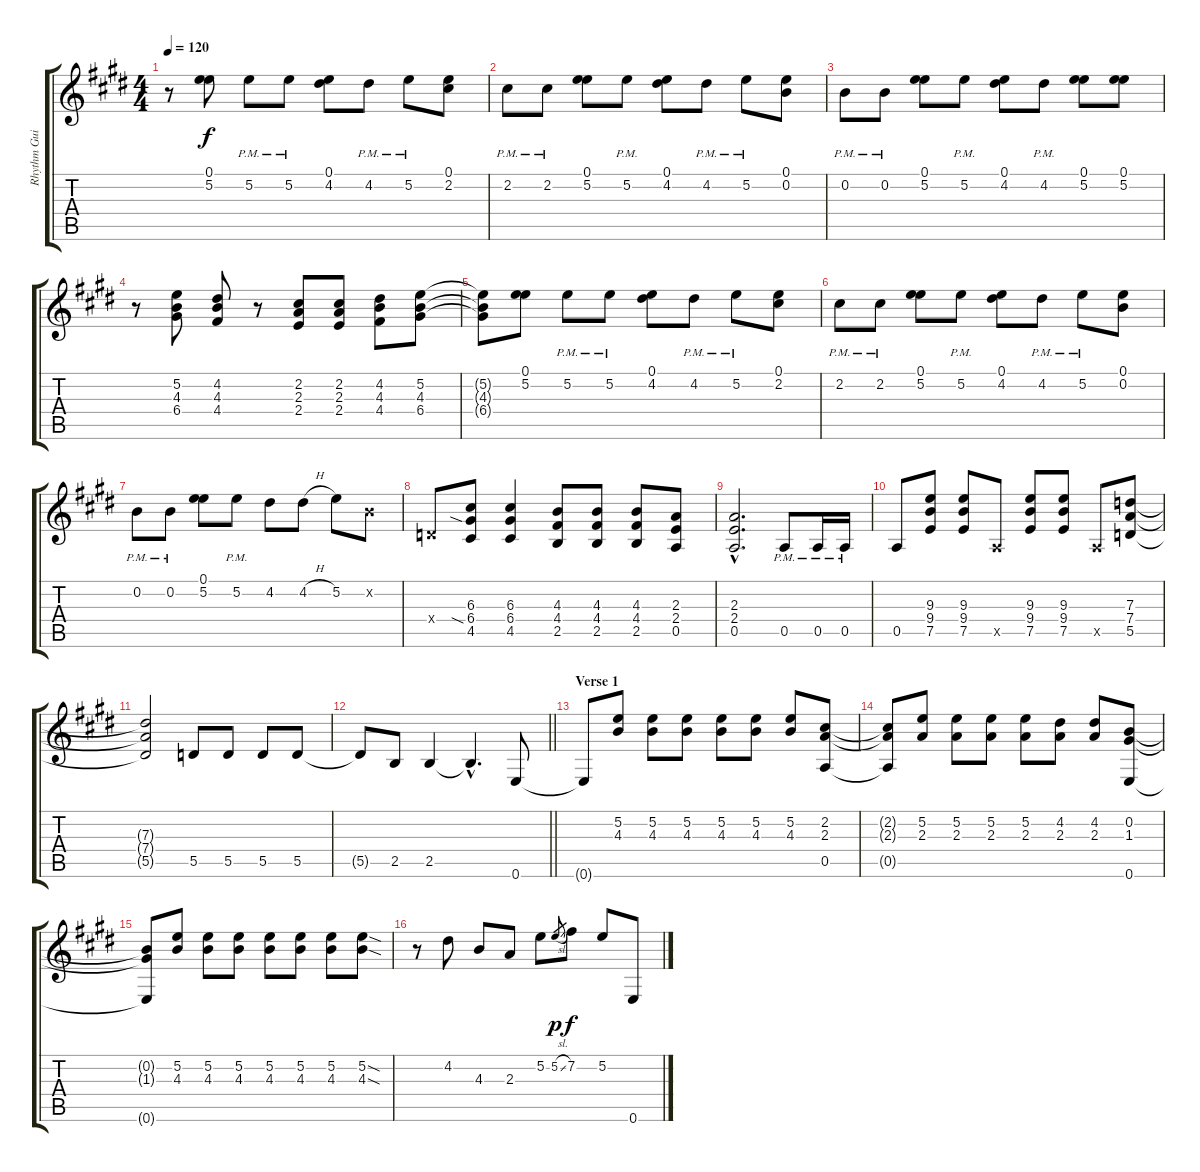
\track ("Rhythm Guitar" "Rhythm Gui") {instrument distortionguitar}
\staff {score tabs}
\tuning (E4 B3 G3 D3 A2 E2) {hide}
\ts (4 4)
\tempo 120
\clef g2
\ks e
r.8{dy f instrument distortionguitar} (0.1 5.2).8 5.2{pm}.8 5.2{pm}.8 (0.1 4.2).8 4.2{pm}.8 5.2{pm}.8 (0.1 2.2).8 |
2.2{pm}.8 2.2{pm}.8 (0.1 5.2).8 5.2{pm}.8 (0.1 4.2).8 4.2{pm}.8 5.2{pm}.8 (0.1 0.2).8 |
0.2{pm}.8 0.2{pm}.8 (0.1 5.2).8 5.2{pm}.8 (0.1 4.2).8 4.2{pm}.8 (0.1 5.2).8 (0.1 5.2).8 |
r.8 (5.2 4.3 6.4).8 (4.2 4.3 4.4).8 r.8 (2.2 2.3 2.4).8 (2.2 2.3 2.4).8 (4.2 4.3 4.4).8 (5.2 4.3 6.4).8 |
(5.2{t} 4.3{t} 6.4{t}).8 (0.1 5.2).8 5.2{pm}.8 5.2{pm}.8 (0.1 4.2).8 4.2{pm}.8 5.2{pm}.8 (0.1 2.2).8 |
2.2{pm}.8 2.2{pm}.8 (0.1 5.2).8 5.2{pm}.8 (0.1 4.2).8 4.2{pm}.8 5.2{pm}.8 (0.1 0.2).8 |
0.2{pm}.8 0.2{pm}.8 (0.1 5.2).8 5.2{pm}.8 4.2.8 4.2{h}.8 5.2.8 0.2{x}.8 |
0.4{x}.8 (6.3 6.4{sia} 4.5).8 (6.3 6.4 4.5).4 (4.3 4.4 2.5).8 (4.3 4.4 2.5).8 (4.3 4.4 2.5).8 (2.3 2.4 0.5).8 |
(2.3{hac} 2.4{hac} 0.5{hac}).2{d} 0.5{pm}.8 0.5{pm}.16 0.5{pm}.16 |
0.5.8 (9.3 9.4 7.5).8 (9.3 9.4 7.5).8 0.5{x}.8 (9.3 9.4 7.5).8 (9.3 9.4 7.5).8 0.5{x}.8 (7.3 7.4 5.5).8 |
(7.3{t} 7.4{t} 5.5{t}).2 5.5.8 5.5.8 5.5.8 5.5.8 |
\barLineRight lightlight
5.5{t}.8 2.5.8 2.5.4 2.5{hac t}.4{d} 0.6.8 |
\section ("" "Verse 1")
0.6{t}.8 (5.2 4.3).8 (5.2 4.3).8 (5.2 4.3).8 (5.2 4.3).8 (5.2 4.3).8 (5.2 4.3).8 (2.2 2.3 0.5).8 |
(2.2{t} 2.3{t} 0.5{t}).8 (5.2 2.3).8 (5.2 2.3).8 (5.2 2.3).8 (5.2 2.3).8 (4.2 2.3).8 (4.2 2.3).8 (0.2 1.3 0.6).8 |
(0.2{t} 1.3{t} 0.6{t}).8 (5.2 4.3).8 (5.2 4.3).8 (5.2 4.3).8 (5.2 4.3).8 (5.2 4.3).8 (5.2 4.3).8 (5.2{sod} 4.3{sod}).8 |
r.8 4.2.8 4.3.8 2.3.8 5.2.8 5.2{sl}.8{gr dy p} 7.2.8{dy f} 5.2.8 0.6.8
